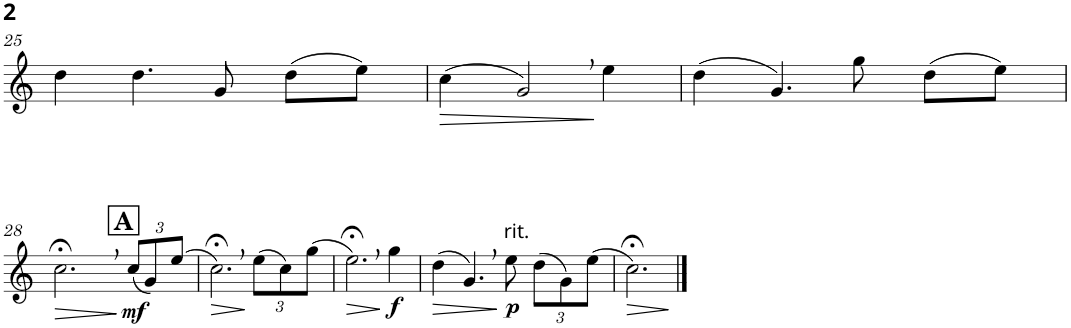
**kern	**dynam
*part1	*part1
*staff1	*staff1
*I"Alphorn	*
*I'Alphn.	*
!!LO:PB:g=z
*clefG2	*
*Trd4c7	*
*k[]	*
*M4/4	*
=25	=25
4dd\	.
4.dd\	.
8g/	.
(8dd\L	.
8ee\J)	.
=26	=26
!	!LO:HP:b
(4cc\	>
2g,/)	.
4ee\	]
=27	=27
(4dd\	.
4.g/)	.
8gg\	.
(8dd\L	.
8ee\J)	.
!!LO:LB:g=z
!!LO:REH:place=s1:a:B:cj:fs=14:t=A:qo=3
=28	=28
!	!LO:HP:b
2.cc;<,\	>
*Xbrackettup	*
!	!LO:DY:n=1:b
(12cc/L	] mf
12g/)	.
(12ee/J	.
=29	=29
!	!LO:HP:b
2.cc;<,\)	>
(12ee\L	]
12cc\)	.
(12gg\J	.
=30	=30
!	!LO:HP:b
2.ee;<,\)	>
!	!LO:DY:n=1:b
4gg\	] f
=31	=31
!	!LO:HP:b
(4dd\	>
4.g,/)	.
!LO:TX:a:t=rit.	!
!	!LO:DY:n=1:b
8ee\	] p
(12dd\L	.
12g\)	.
(12ee\J	.
=32	=32
!	!LO:HP:b
2.cc;<\)	>
.	]
==	==
*-	*-
